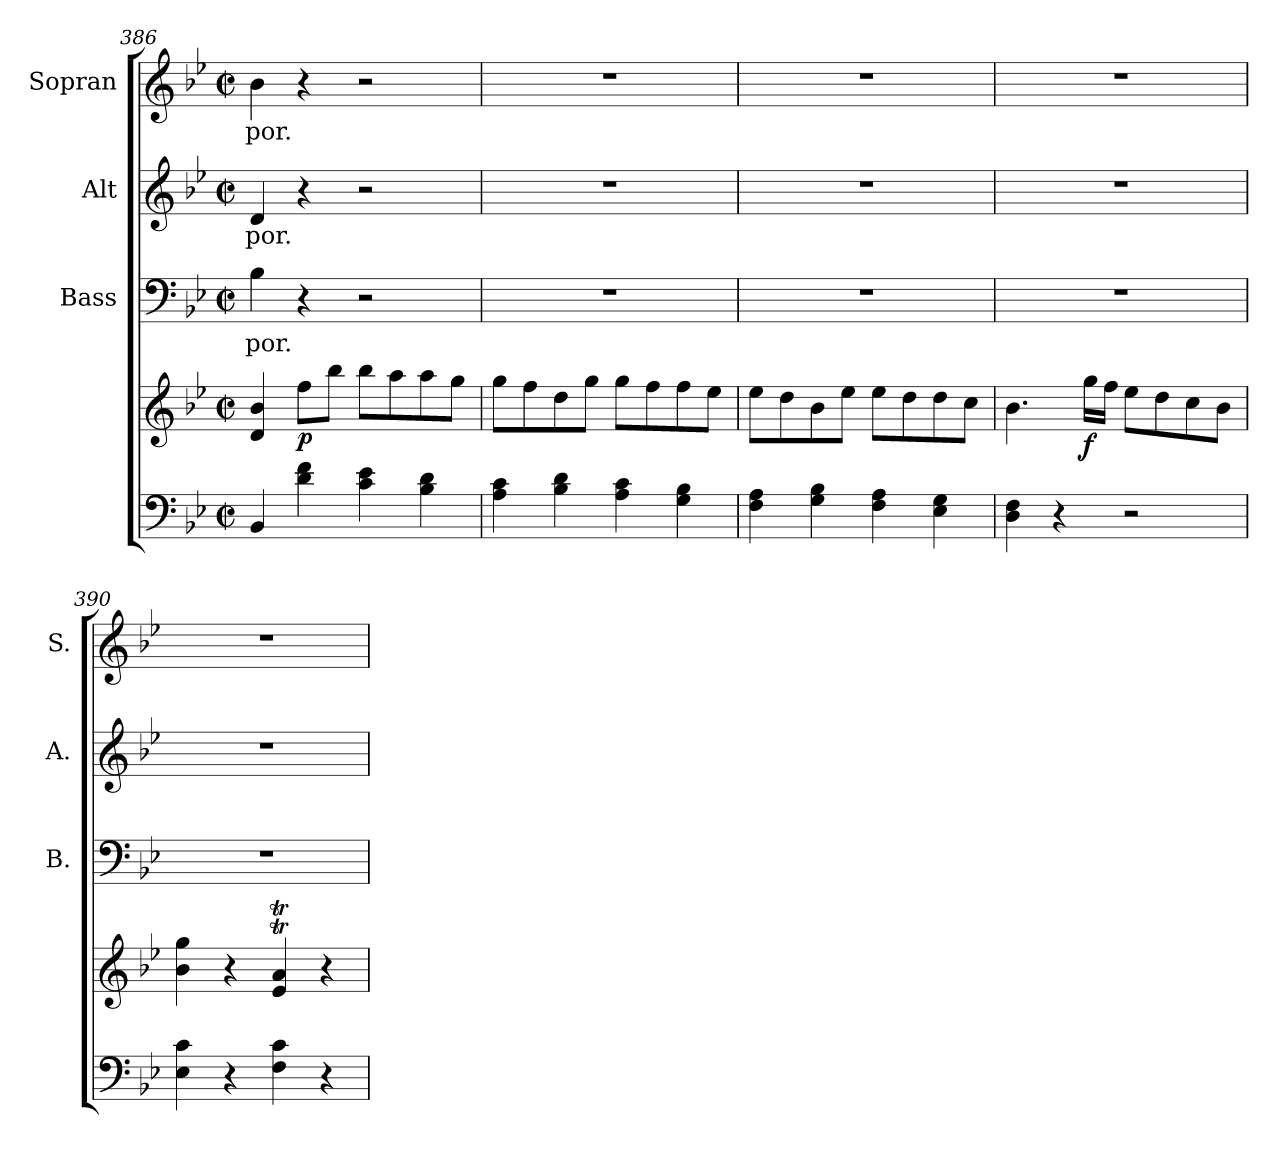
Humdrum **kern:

**kern	**kern	**dynam	**kern	**text	**kern	**text	**kern	**text
*part4	*part4	*part4	*part3	*part3	*part2	*part2	*part1	*part1
*staff5	*staff4	*staff4/5	*staff3	*staff3	*staff2	*staff2	*staff1	*staff1
*	*	*	*I"Bass	*	*I"Alt	*	*I"Sopran	*
*	*	*	*I'B.	*	*I'A.	*	*I'S.	*
*clefF4	*clefG2	*	*clefF4	*	*clefG2	*	*clefG2	*
*k[b-e-]	*k[b-e-]	*	*k[b-e-]	*	*k[b-e-]	*	*k[b-e-]	*
*B-:	*B-:	*	*B-:	*	*B-:	*	*B-:	*
*M2/2	*M2/2	*	*M2/2	*	*M2/2	*	*M2/2	*
*met(c|)	*met(c|)	*	*met(c|)	*	*met(c|)	*	*met(c|)	*
=386	=386	=386	=386	=386	=386	=386	=386	=386
!	!	!	!	!LO:LY:b	!	!LO:LY:b	!	!LO:LY:b
4BB-/	4d/ 4b-/	.	4B-\	-por.	4d/	-por.	4b-\	-por.
!	!	!LO:DY:b	!	!	!	!	!	!
4d\ 4f\	8ff\L	p	4r	.	4r	.	4r	.
.	8bb-\J	.	.	.	.	.	.	.
4c\ 4e-\	8bb-\L	.	2r	.	2r	.	2r	.
.	8aa\	.	.	.	.	.	.	.
4B-\ 4d\	8aa\	.	.	.	.	.	.	.
.	8gg\J	.	.	.	.	.	.	.
=387	=387	=387	=387	=387	=387	=387	=387	=387
4A\ 4c\	8gg\L	.	1r	.	1r	.	1r	.
.	8ff\	.	.	.	.	.	.	.
4B-\ 4d\	8dd\	.	.	.	.	.	.	.
.	8gg\J	.	.	.	.	.	.	.
4A\ 4c\	8gg\L	.	.	.	.	.	.	.
.	8ff\	.	.	.	.	.	.	.
4G\ 4B-\	8ff\	.	.	.	.	.	.	.
.	8ee-\J	.	.	.	.	.	.	.
!!LO:PB:g=z
=388	=388	=388	=388	=388	=388	=388	=388	=388
4F\ 4A\	8ee-\L	.	1r	.	1r	.	1r	.
.	8dd\	.	.	.	.	.	.	.
4G\ 4B-\	8b-\	.	.	.	.	.	.	.
.	8ee-\J	.	.	.	.	.	.	.
4F\ 4A\	8ee-\L	.	.	.	.	.	.	.
.	8dd\	.	.	.	.	.	.	.
4E-\ 4G\	8dd\	.	.	.	.	.	.	.
.	8cc\J	.	.	.	.	.	.	.
=389	=389	=389	=389	=389	=389	=389	=389	=389
4D\ 4F\	4.b-\	.	1r	.	1r	.	1r	.
4r	.	.	.	.	.	.	.	.
!	!	!LO:DY:b	!	!	!	!	!	!
.	16gg\LL	f	.	.	.	.	.	.
.	16ff\JJ	.	.	.	.	.	.	.
2r	8ee-\L	.	.	.	.	.	.	.
.	8dd\	.	.	.	.	.	.	.
.	8cc\	.	.	.	.	.	.	.
.	8b-\J	.	.	.	.	.	.	.
=390	=390	=390	=390	=390	=390	=390	=390	=390
4E-\ 4c\	4b-\ 4gg\	.	1r	.	1r	.	1r	.
4r	4r	.	.	.	.	.	.	.
4F\ 4c\	4e-/T 4a/T	.	.	.	.	.	.	.
4r	4r	.	.	.	.	.	.	.
=	=	=	=	=	=	=	=	=
*-	*-	*-	*-	*-	*-	*-	*-	*-
